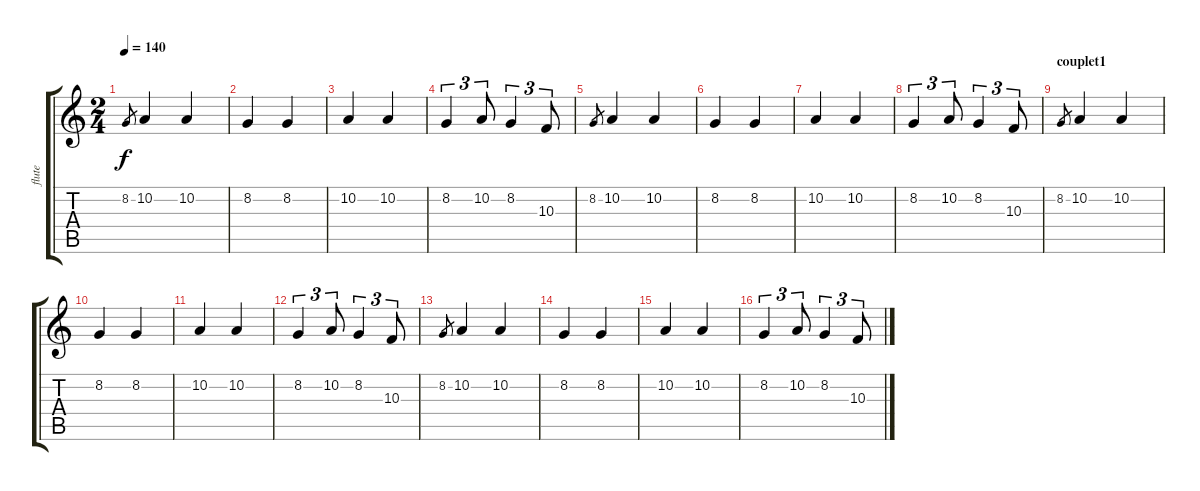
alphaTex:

\track ("flute" "flute") {instrument piccolo}
\staff {score tabs}
\tuning (E4 B3 G3 D3 A2 E2) {hide}
\ts (2 4)
\tempo 140
\clef g2
\ks c
8.2.8{gr dy f} 10.2.4 10.2.4 |
8.2.4 8.2.4 |
10.2.4 10.2.4 |
8.2.4{tu (3 2)} 10.2.8{tu (3 2)} 8.2.4{tu (3 2)} 10.3.8{tu (3 2)} |
8.2.8{gr} 10.2.4 10.2.4 |
8.2.4 8.2.4 |
10.2.4 10.2.4 |
8.2.4{tu (3 2)} 10.2.8{tu (3 2)} 8.2.4{tu (3 2)} 10.3.8{tu (3 2)} |
\section ("" "couplet1")
8.2.8{gr} 10.2.4 10.2.4 |
8.2.4 8.2.4 |
10.2.4 10.2.4 |
8.2.4{tu (3 2)} 10.2.8{tu (3 2)} 8.2.4{tu (3 2)} 10.3.8{tu (3 2)} |
8.2.8{gr} 10.2.4 10.2.4 |
8.2.4 8.2.4 |
10.2.4 10.2.4 |
8.2.4{tu (3 2)} 10.2.8{tu (3 2)} 8.2.4{tu (3 2)} 10.3.8{tu (3 2)}
